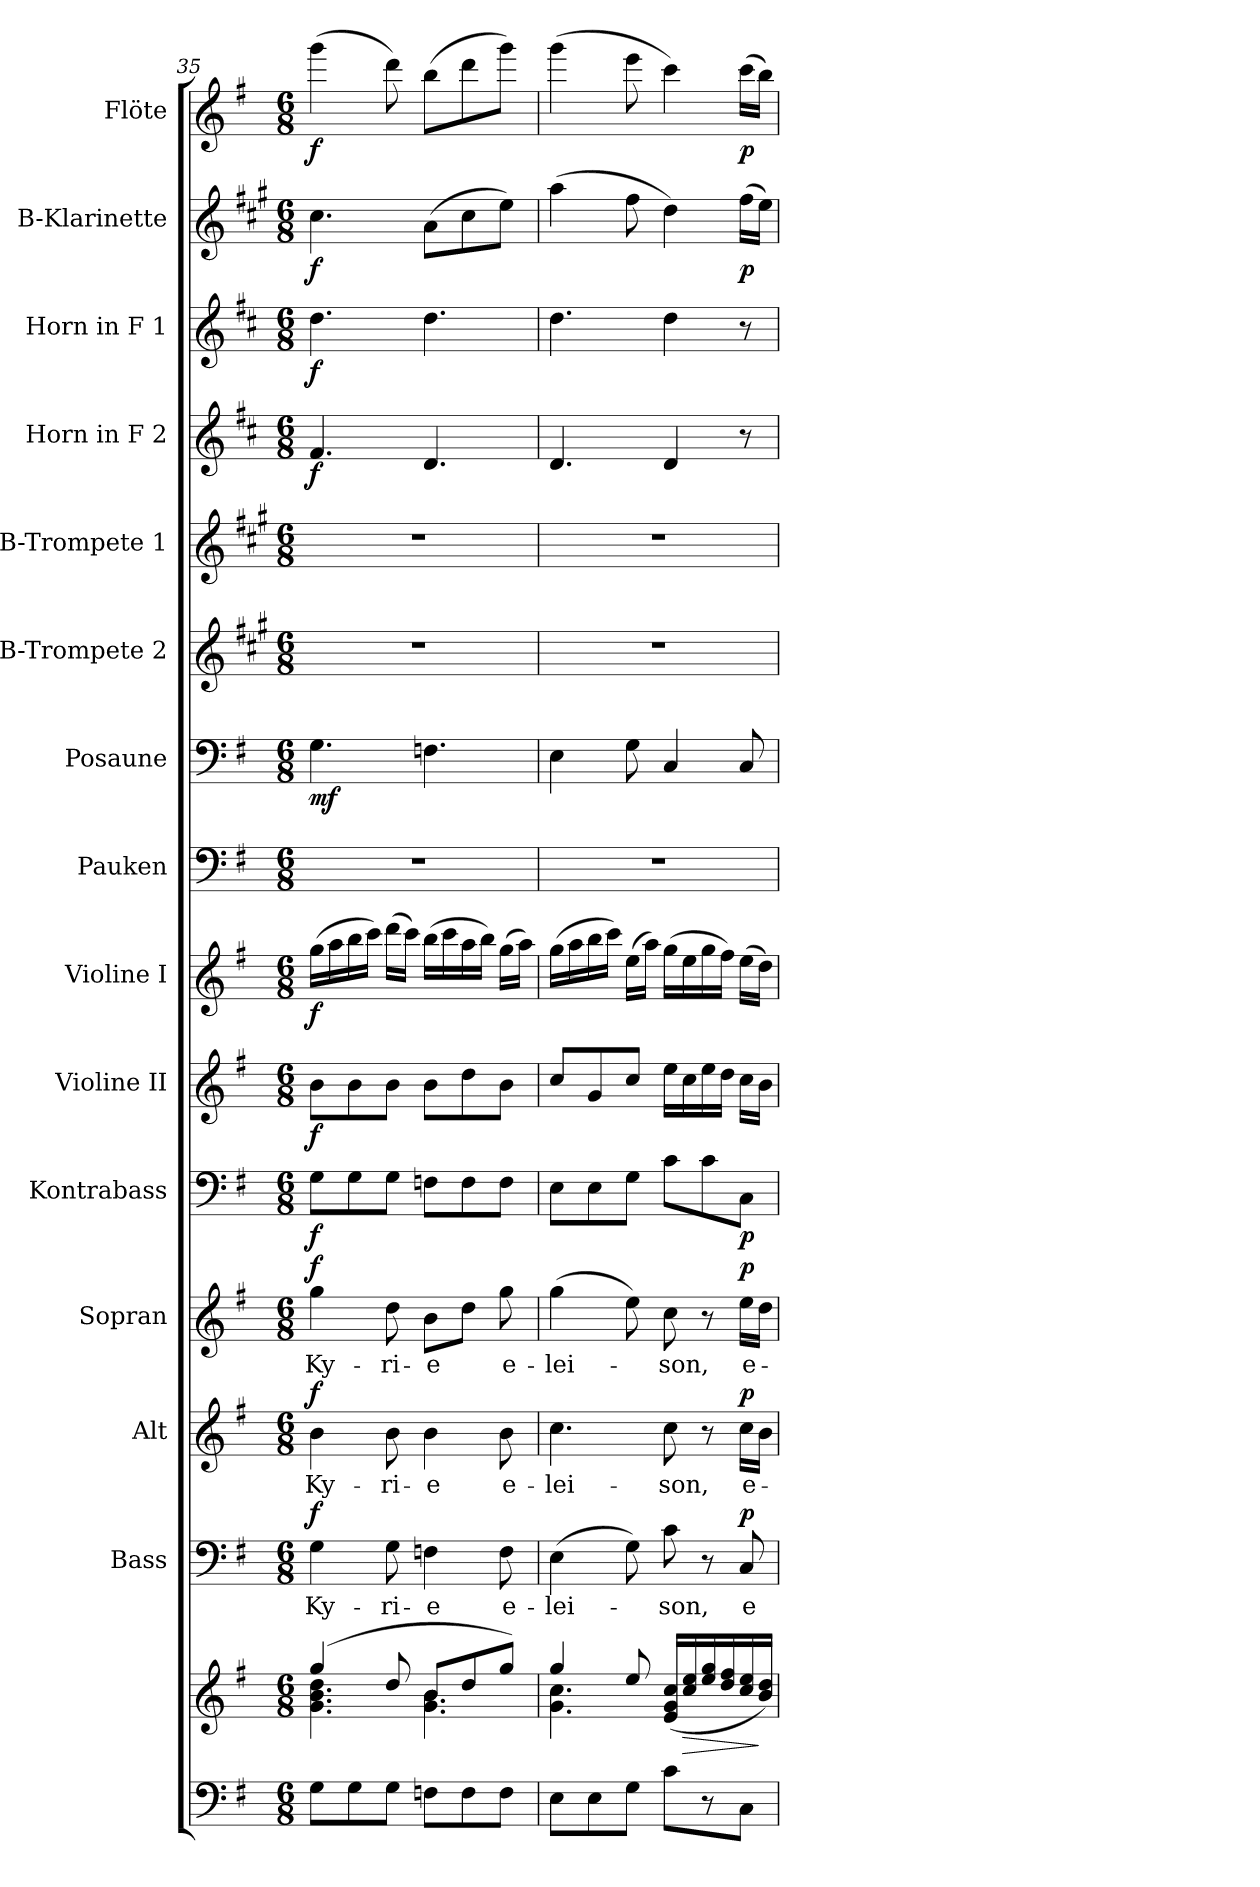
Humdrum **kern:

**kern	**kern	**dynam	**kern	**text	**dynam	**kern	**text	**dynam	**kern	**text	**dynam	**kern	**dynam	**kern	**dynam	**kern	**dynam	**kern	**kern	**dynam	**kern	**kern	**kern	**dynam	**kern	**dynam	**kern	**dynam	**kern	**dynam
*part15	*part15	*part15	*part14	*part14	*part14	*part13	*part13	*part13	*part12	*part12	*part12	*part11	*part11	*part10	*part10	*part9	*part9	*part8	*part7	*part7	*part6	*part5	*part4	*part4	*part3	*part3	*part2	*part2	*part1	*part1
*staff16	*staff15	*staff15/16	*staff14	*staff14	*staff14	*staff13	*staff13	*staff13	*staff12	*staff12	*staff12	*staff11	*staff11	*staff10	*staff10	*staff9	*staff9	*staff8	*staff7	*staff7	*staff6	*staff5	*staff4	*staff4	*staff3	*staff3	*staff2	*staff2	*staff1	*staff1
*	*	*	*I"Bass	*	*	*I"Alt	*	*	*I"Sopran	*	*	*I"Kontrabass	*	*I"Violine II	*	*I"Violine I	*	*I"Pauken	*I"Posaune	*	*I"B-Trompete 2	*I"B-Trompete 1	*I"Horn in F 2	*	*I"Horn in F 1	*	*I"B-Klarinette	*	*I"Flöte	*
*	*	*	*I'B.	*	*	*I'A.	*	*	*I'S.	*	*	*I'Kb.	*	*I'Vl. II	*	*I'Vl. I	*	*I'Pk.	*I'Pos.	*	*I'B Trp. 2	*I'B Trp. 1	*	*	*	*	*I'B Kl.	*	*I'Fl.	*
*clefF4	*clefG2	*	*clefF4	*	*	*clefG2	*	*	*clefG2	*	*	*clefF4	*	*clefG2	*	*clefG2	*	*clefF4	*clefF4	*	*clefG2	*clefG2	*clefG2	*	*clefG2	*	*clefG2	*	*clefG2	*
*	*	*	*	*	*	*	*	*	*	*	*	*ITrd7c12	*	*	*	*	*	*	*	*	*ITrd1c2	*ITrd1c2	*ITrd4c7	*	*ITrd4c7	*	*ITrd1c2	*	*	*
*k[f#]	*k[f#]	*	*k[f#]	*	*	*k[f#]	*	*	*k[f#]	*	*	*k[f#]	*	*k[f#]	*	*k[f#]	*	*k[f#]	*k[f#]	*	*k[f#]	*k[f#]	*k[f#]	*	*k[f#]	*	*k[f#]	*	*k[f#]	*
*G:	*G:	*	*G:	*	*	*G:	*	*	*G:	*	*	*G:	*	*G:	*	*G:	*	*G:	*G:	*	*G:	*G:	*G:	*	*G:	*	*G:	*	*G:	*
*M6/8	*M6/8	*	*M6/8	*	*	*M6/8	*	*	*M6/8	*	*	*M6/8	*	*M6/8	*	*M6/8	*	*M6/8	*M6/8	*	*M6/8	*M6/8	*M6/8	*	*M6/8	*	*M6/8	*	*M6/8	*
=35	=35	=35	=35	=35	=35	=35	=35	=35	=35	=35	=35	=35	=35	=35	=35	=35	=35	=35	=35	=35	=35	=35	=35	=35	=35	=35	=35	=35	=35	=35
*	*^	*	*	*	*	*	*	*	*	*	*	*	*	*	*	*	*	*	*	*	*	*	*	*	*	*	*	*	*	*
!	!	!	!	!	!LO:LY:b	!LO:DY:a	!	!LO:LY:b	!LO:DY:a	!	!LO:LY:b	!LO:DY:a	!	!LO:DY:b	!	!LO:DY:b	!	!LO:DY:b	!	!	!LO:DY:b	!	!	!	!LO:DY:b	!	!LO:DY:b	!	!LO:DY:b	!	!LO:DY:b
8G\L	(4gg/	4.g\ 4.b\ 4.dd\	.	4G\	Ky-	f	4b\	Ky-	f	4gg\	Ky-	f	8GG\L	f	8b\L	f	(>16gg\LL	f	2.r	4.G\	mf	2.r	2.r	4.B/	f	4.g\	f	4.b\	f	(>4ggg\	f
.	.	.	.	.	.	.	.	.	.	.	.	.	.	.	.	.	16aa\	.	.	.	.	.	.	.	.	.	.	.	.	.	.
8G\	.	.	.	.	.	.	.	.	.	.	.	.	8GG\	.	8b\	.	16bb\	.	.	.	.	.	.	.	.	.	.	.	.	.	.
.	.	.	.	.	.	.	.	.	.	.	.	.	.	.	.	.	16ccc\JJ)	.	.	.	.	.	.	.	.	.	.	.	.	.	.
!	!	!	!	!	!LO:LY:b	!	!	!LO:LY:b	!	!	!LO:LY:b	!	!	!	!	!	!	!	!	!	!	!	!	!	!	!	!	!	!	!	!
8G\J	8dd/	.	.	8G\	-ri-	.	8b\	-ri-	.	8dd\	-ri-	.	8GG\J	.	8b\J	.	(>16ddd\LL	.	.	.	.	.	.	.	.	.	.	.	.	8ddd\)	.
.	.	.	.	.	.	.	.	.	.	.	.	.	.	.	.	.	16ccc\JJ)	.	.	.	.	.	.	.	.	.	.	.	.	.	.
!	!	!	!	!	!LO:LY:b	!	!	!LO:LY:b	!	!	!LO:LY:b	!	!	!	!	!	!	!	!	!	!	!	!	!	!	!	!	!	!	!	!
8Fn\L	8b/L	4.g\ 4.b\	.	4Fn\	-e	.	4b\	-e	.	8b\L	-e	.	8FFn\L	.	8b\L	.	(>16bb\LL	.	.	4.Fn\	.	.	.	4.G/	.	4.g\	.	(>8g\L	.	(>8bb\L	.
.	.	.	.	.	.	.	.	.	.	.	.	.	.	.	.	.	16ccc\	.	.	.	.	.	.	.	.	.	.	.	.	.	.
8F\	8dd/	.	.	.	.	.	.	.	.	8dd\J	.	.	8FF\	.	8dd\	.	16aa\	.	.	.	.	.	.	.	.	.	.	8b\	.	8ddd\	.
.	.	.	.	.	.	.	.	.	.	.	.	.	.	.	.	.	16bb\JJ)	.	.	.	.	.	.	.	.	.	.	.	.	.	.
!	!	!	!	!	!LO:LY:b	!	!	!LO:LY:b	!	!	!LO:LY:b	!	!	!	!	!	!	!	!	!	!	!	!	!	!	!	!	!	!	!	!
8F\J	8gg/J)	.	.	8F\	e-	.	8b\	e-	.	8gg\	e-	.	8FF\J	.	8b\J	.	(>16gg\LL	.	.	.	.	.	.	.	.	.	.	8dd\J)	.	8ggg\J)	.
.	.	.	.	.	.	.	.	.	.	.	.	.	.	.	.	.	16aa\JJ)	.	.	.	.	.	.	.	.	.	.	.	.	.	.
=36	=36	=36	=36	=36	=36	=36	=36	=36	=36	=36	=36	=36	=36	=36	=36	=36	=36	=36	=36	=36	=36	=36	=36	=36	=36	=36	=36	=36	=36	=36	=36
!	!	!	!	!	!LO:LY:b	!	!	!LO:LY:b	!	!	!LO:LY:b	!	!	!	!	!	!	!	!	!	!	!	!	!	!	!	!	!	!	!	!
8E\L	4gg/	4.g\ 4.cc\	.	(>4E\	-lei-	.	4.cc\	-lei-	.	(>4gg\	-lei-	.	8EE\L	.	8cc/L	.	(>16gg\LL	.	2.r	4E\	.	2.r	2.r	4.G/	.	4.g\	.	(>4gg\	.	(>4ggg\	.
.	.	.	.	.	.	.	.	.	.	.	.	.	.	.	.	.	16aa\	.	.	.	.	.	.	.	.	.	.	.	.	.	.
8E\	.	.	.	.	.	.	.	.	.	.	.	.	8EE\	.	8g/	.	16bb\	.	.	.	.	.	.	.	.	.	.	.	.	.	.
.	.	.	.	.	.	.	.	.	.	.	.	.	.	.	.	.	16ccc\JJ)	.	.	.	.	.	.	.	.	.	.	.	.	.	.
8G\J	8ee/	.	.	8G\)	.	.	.	.	.	8ee\)	.	.	8GG\J	.	8cc/J	.	(>16ee\LL	.	.	8G\	.	.	.	.	.	.	.	8ee\	.	8eee\	.
.	.	.	.	.	.	.	.	.	.	.	.	.	.	.	.	.	16aa\JJ)	.	.	.	.	.	.	.	.	.	.	.	.	.	.
!	!	!	!	!	!LO:LY:b	!	!	!LO:LY:b	!	!	!LO:LY:b	!	!	!	!	!	!	!	!	!	!	!	!	!	!	!	!	!	!	!	!
8c\L	(<16e/ 16g/ 16cc/LL	4.ryy	.	8c\	-son,	.	8cc\	-son,	.	8cc\	-son,	.	8C\L	.	16ee\LL	.	(>16gg\LL	.	.	4C/	.	.	.	4G/	.	4g\	.	4cc\)	.	4ccc\)	.
!	!	!	!LO:HP:b	!	!	!	!	!	!	!	!	!	!	!	!	!	!	!	!	!	!	!	!	!	!	!	!	!	!	!	!
.	16cc/ 16ee/	.	>	.	.	.	.	.	.	.	.	.	.	.	16cc\	.	16ee\	.	.	.	.	.	.	.	.	.	.	.	.	.	.
8r	16ee/ 16gg/	.	.	8r	.	.	8r	.	.	8r	.	.	8C\	.	16ee\	.	16gg\	.	.	.	.	.	.	.	.	.	.	.	.	.	.
.	16dd/ 16ff#/	.	.	.	.	.	.	.	.	.	.	.	.	.	16dd\JJ	.	16ff#\JJ)	.	.	.	.	.	.	.	.	.	.	.	.	.	.
!	!	!	!	!	!LO:LY:b	!LO:DY:a	!	!LO:LY:b	!LO:DY:a	!	!LO:LY:b	!LO:DY:a	!	!LO:DY:b	!	!	!	!	!	!	!	!	!	!	!	!	!	!	!LO:DY:b	!	!LO:DY:b
8C\J	16cc/ 16ee/	.	.	8C/	e-	p	16cc\LL	e-	p	16ee\LL	e-	p	8CC\J	p	16cc\LL	.	(>16ee\LL	.	.	8C/	.	.	.	8r	.	8r	.	(>16ee\LL	p	(>16ccc\LL	p
.	16b/ 16dd/JJ)	.	]	.	.	.	16b\JJ	.	.	16dd\JJ	.	.	.	.	16b\JJ	.	16dd\JJ)	.	.	.	.	.	.	.	.	.	.	16dd\JJ)	.	16bb\JJ)	.
*	*v	*v	*	*	*	*	*	*	*	*	*	*	*	*	*	*	*	*	*	*	*	*	*	*	*	*	*	*	*	*	*
=	=	=	=	=	=	=	=	=	=	=	=	=	=	=	=	=	=	=	=	=	=	=	=	=	=	=	=	=	=	=
*-	*-	*-	*-	*-	*-	*-	*-	*-	*-	*-	*-	*-	*-	*-	*-	*-	*-	*-	*-	*-	*-	*-	*-	*-	*-	*-	*-	*-	*-	*-
